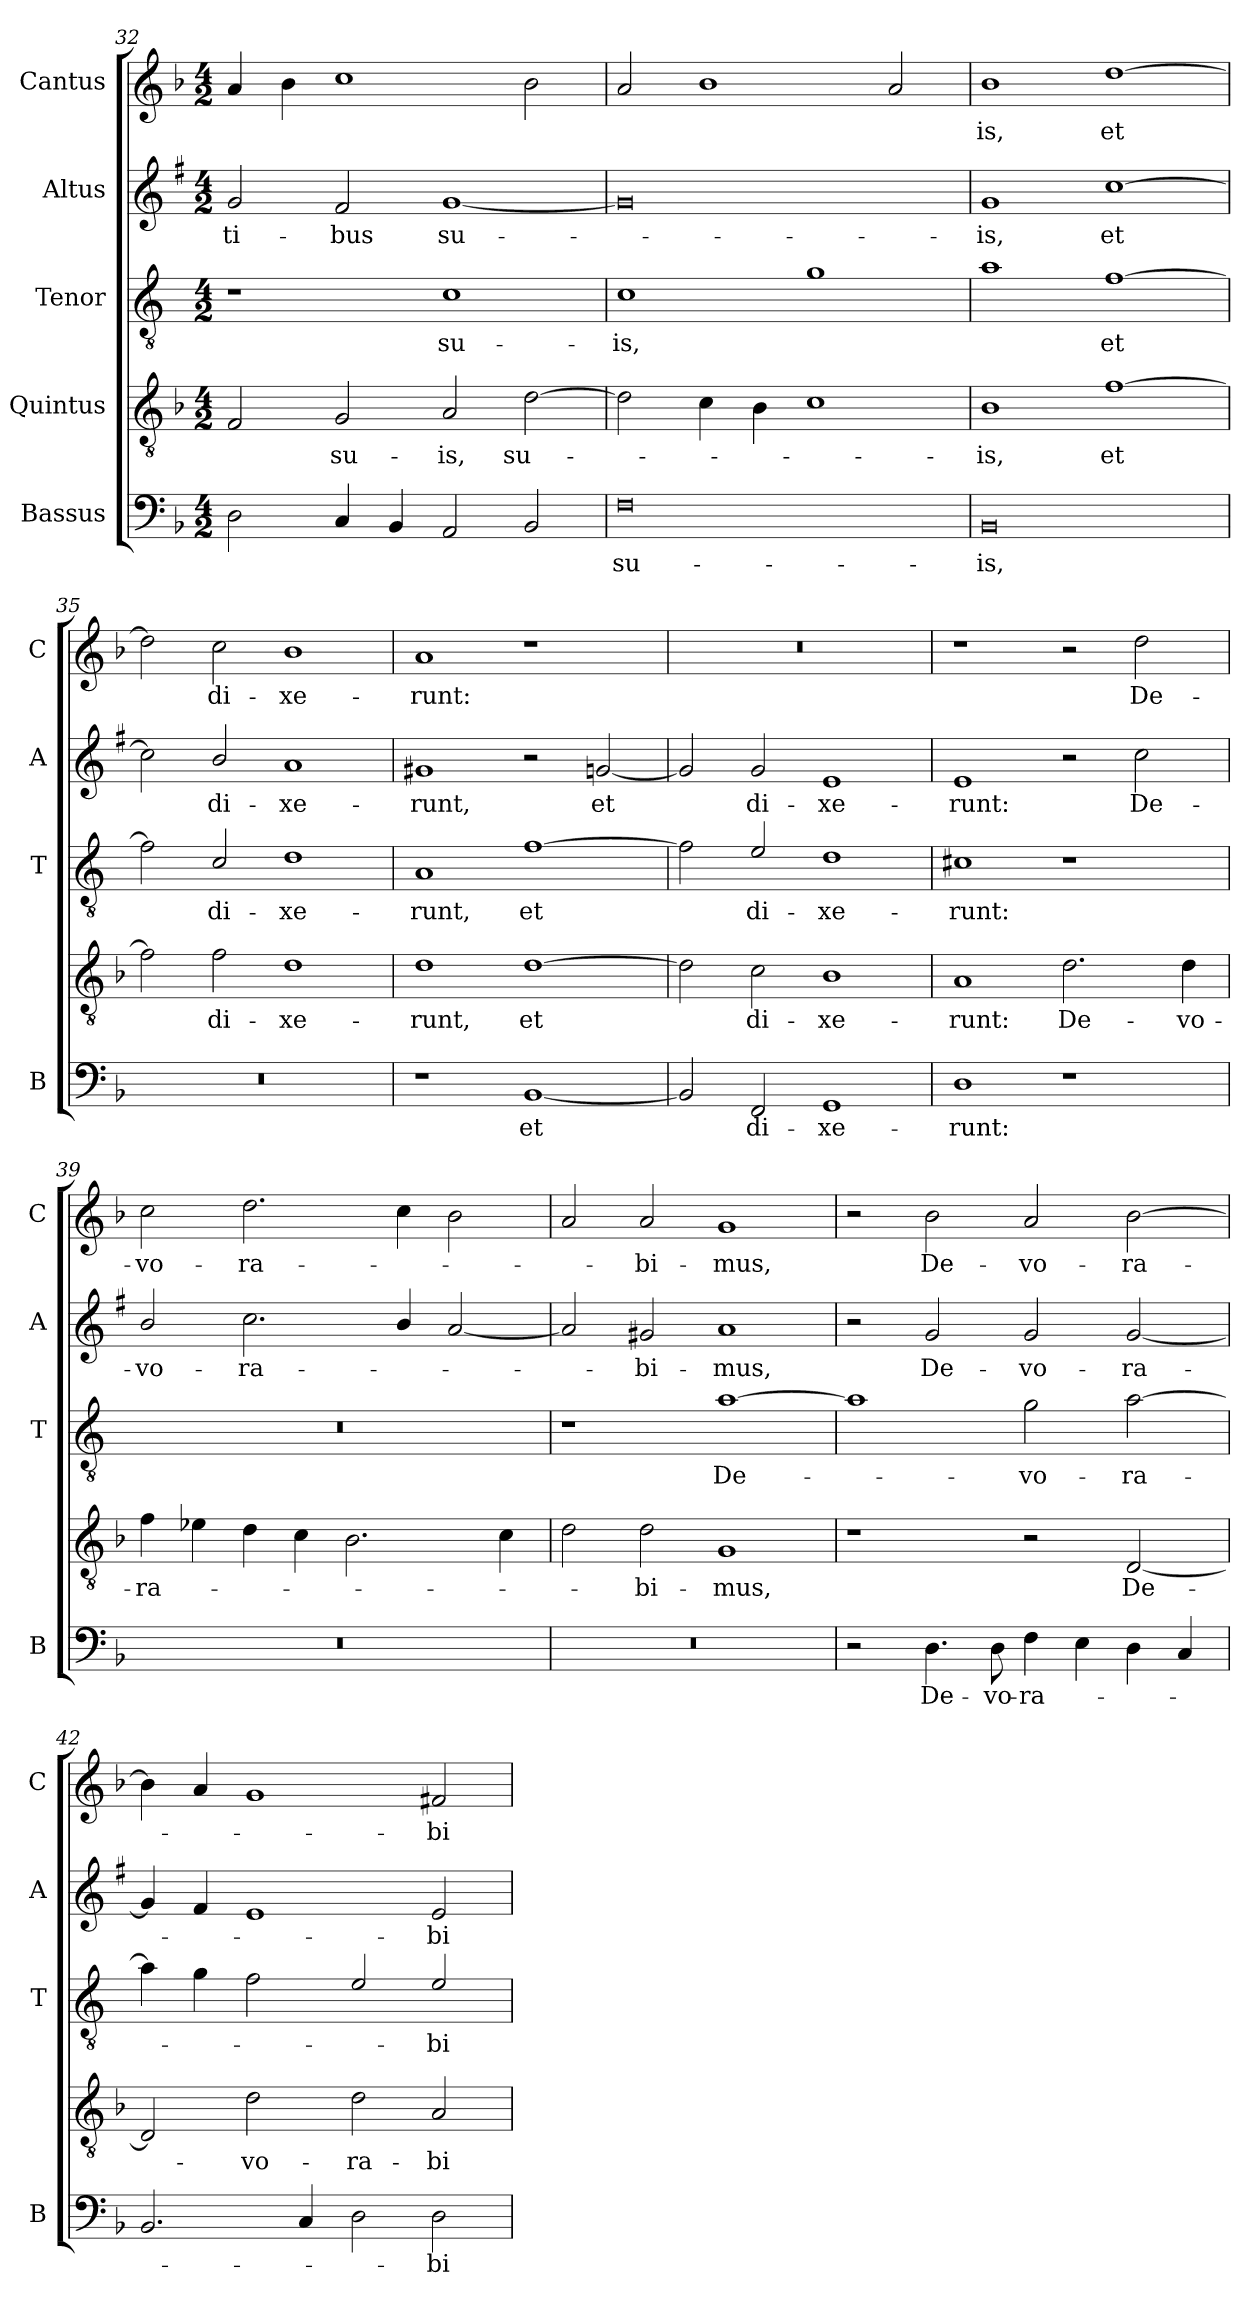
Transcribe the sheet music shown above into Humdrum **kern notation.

**kern	**text	**kern	**text	**kern	**text	**kern	**text	**kern	**text
*part5	*part5	*part4	*part4	*part3	*part3	*part2	*part2	*part1	*part1
*staff5	*staff5	*staff4	*staff4	*staff3	*staff3	*staff2	*staff2	*staff1	*staff1
*I"Bassus	*	*I"Quintus	*	*I"Tenor	*	*I"Altus	*	*I"Cantus	*
*I'B	*	*	*	*I'T	*	*I'A	*	*I'C	*
*clefF4	*	*clefGv2	*	*clefGv2	*	*clefG2	*	*clefG2	*
*	*	*	*	*ITrd4c7	*	*ITrd1c2	*	*	*
*k[b-]	*	*k[b-]	*	*k[b-]	*	*k[b-]	*	*k[b-]	*
*F:	*	*F:	*	*F:	*	*F:	*	*F:	*
*M4/2	*	*M4/2	*	*M4/2	*	*M4/2	*	*M4/2	*
=32	=32	=32	=32	=32	=32	=32	=32	=32	=32
!	!	!	!	!	!	!	!LO:LY:b	!	!
2D\	.	2F/	.	1r	.	2f/	-ti-	4a/	.
.	.	.	.	.	.	.	.	4b-\	.
!	!	!	!LO:LY:b	!	!	!	!LO:LY:b	!	!
4C/	.	2G/	su-	.	.	2e/	-bus	1cc	.
4BB-/	.	.	.	.	.	.	.	.	.
!	!	!	!LO:LY:b	!	!LO:LY:b	!	!LO:LY:b	!	!
2AA/	.	2A/	-is,	1F	su-	[1f	su-	.	.
!	!	!	!LO:LY:b	!	!	!	!	!	!
2BB-/	.	[2d\	su-	.	.	.	.	2b-\	.
=33	=33	=33	=33	=33	=33	=33	=33	=33	=33
!	!LO:LY:b	!	!	!	!LO:LY:b	!	!	!	!
0F	su-	2d\]	.	1F	-is,	0f]	.	2a/	.
.	.	4c\	.	.	.	.	.	1b-	.
.	.	4B-\	.	.	.	.	.	.	.
.	.	1c	.	1c	.	.	.	.	.
.	.	.	.	.	.	.	.	2a/	.
!!LO:PB:g=z
=34	=34	=34	=34	=34	=34	=34	=34	=34	=34
!	!LO:LY:b	!	!LO:LY:b	!	!	!	!LO:LY:b	!	!LO:LY:b
0BB-	-is,	1B-	-is,	1d	.	1f	-is,	1b-	-is,
!	!	!	!LO:LY:b	!	!LO:LY:b	!	!LO:LY:b	!	!LO:LY:b
.	.	[1f	et	[1B-	et	[1b-	et	[1dd	et
=35	=35	=35	=35	=35	=35	=35	=35	=35	=35
0r	.	2f\]	.	2B-\]	.	2b-\]	.	2dd\]	.
!	!	!	!LO:LY:b	!	!LO:LY:b	!	!LO:LY:b	!	!LO:LY:b
.	.	2f\	di-	2F/	di-	2a/	di-	2cc\	di-
!	!	!	!LO:LY:b	!	!LO:LY:b	!	!LO:LY:b	!	!LO:LY:b
.	.	1d	-xe-	1G	-xe-	1g	-xe-	1b-	-xe-
=36	=36	=36	=36	=36	=36	=36	=36	=36	=36
!	!	!	!LO:LY:b	!	!LO:LY:b	!	!LO:LY:b	!	!LO:LY:b
1r	.	1d	-runt,	1D	-runt,	1f#X	-runt,	1a	-runt:
!	!LO:LY:b	!	!LO:LY:b	!	!LO:LY:b	!	!	!	!
[1BB-	et	[1d	et	[1B-	et	2r	.	1r	.
!	!	!	!	!	!	!	!LO:LY:b	!	!
.	.	.	.	.	.	[2fn/	et	.	.
=37	=37	=37	=37	=37	=37	=37	=37	=37	=37
2BB-/]	.	2d\]	.	2B-\]	.	2f/]	.	0r	.
!	!LO:LY:b	!	!LO:LY:b	!	!LO:LY:b	!	!LO:LY:b	!	!
2FF/	di-	2c\	di-	2A/	di-	2f/	di-	.	.
!	!LO:LY:b	!	!LO:LY:b	!	!LO:LY:b	!	!LO:LY:b	!	!
1GG	-xe-	1B-	-xe-	1G	-xe-	1d	-xe-	.	.
=38	=38	=38	=38	=38	=38	=38	=38	=38	=38
!	!LO:LY:b	!	!LO:LY:b	!	!LO:LY:b	!	!LO:LY:b	!	!
1D	-runt:	1A	-runt:	1F#X	-runt:	1d	-runt:	1r	.
!	!	!	!LO:LY:b	!	!	!	!	!	!
1r	.	2.d\	De-	1r	.	2r	.	2r	.
!	!	!	!	!	!	!	!LO:LY:b	!	!LO:LY:b
.	.	.	.	.	.	2b-\	De-	2dd\	De-
!	!	!	!LO:LY:b	!	!	!	!	!	!
.	.	4d\	-vo-	.	.	.	.	.	.
=39	=39	=39	=39	=39	=39	=39	=39	=39	=39
!	!	!	!LO:LY:b	!	!	!	!LO:LY:b	!	!LO:LY:b
0r	.	4f\	-ra-	0r	.	2a/	-vo-	2cc\	-vo-
.	.	4e-X\	.	.	.	.	.	.	.
!	!	!	!	!	!	!	!LO:LY:b	!	!LO:LY:b
.	.	4d\	.	.	.	2.b-\	-ra-	2.dd\	-ra-
.	.	4c\	.	.	.	.	.	.	.
.	.	2.B-\	.	.	.	.	.	.	.
.	.	.	.	.	.	4a/	.	4cc\	.
.	.	.	.	.	.	[2g/	.	2b-\	.
.	.	4c\	.	.	.	.	.	.	.
=40	=40	=40	=40	=40	=40	=40	=40	=40	=40
0r	.	2d\	.	1r	.	2g/]	.	2a/	.
!	!	!	!LO:LY:b	!	!	!	!LO:LY:b	!	!LO:LY:b
.	.	2d\	-bi-	.	.	2f#X/	-bi-	2a/	-bi-
!	!	!	!LO:LY:b	!	!LO:LY:b	!	!LO:LY:b	!	!LO:LY:b
.	.	1G	-mus,	[1d	De-	1g	-mus,	1g	-mus,
!!LO:LB:g=z
=41	=41	=41	=41	=41	=41	=41	=41	=41	=41
2r	.	1r	.	1d]	.	2r	.	2r	.
!	!LO:LY:b	!	!	!	!	!	!LO:LY:b	!	!LO:LY:b
4.D\	De-	.	.	.	.	2f/	De-	2b-\	De-
!	!LO:LY:b	!	!	!	!	!	!	!	!
8D\	-vo-	.	.	.	.	.	.	.	.
!	!LO:LY:b	!	!	!	!LO:LY:b	!	!LO:LY:b	!	!LO:LY:b
4F\	-ra-	2r	.	2c\	-vo-	2f/	-vo-	2a/	-vo-
4E\	.	.	.	.	.	.	.	.	.
!	!	!	!LO:LY:b	!	!LO:LY:b	!	!LO:LY:b	!	!LO:LY:b
4D\	.	[2D/	De-	[2d\	-ra-	[2f/	-ra-	[2b-\	-ra-
4C/	.	.	.	.	.	.	.	.	.
=42	=42	=42	=42	=42	=42	=42	=42	=42	=42
2.BB-/	.	2D/]	.	4d\]	.	4f/]	.	4b-\]	.
.	.	.	.	4c\	.	4e/	.	4a/	.
!	!	!	!LO:LY:b	!	!	!	!	!	!
.	.	2d\	-vo-	2B-\	.	1d	.	1g	.
4C/	.	.	.	.	.	.	.	.	.
!	!	!	!LO:LY:b	!	!	!	!	!	!
2D\	.	2d\	-ra-	2A/	.	.	.	.	.
!	!LO:LY:b	!	!LO:LY:b	!	!LO:LY:b	!	!LO:LY:b	!	!LO:LY:b
2D\	-bi-	2A/	-bi-	2A/	-bi-	2d/	-bi-	2f#X/	-bi-
=	=	=	=	=	=	=	=	=	=
*-	*-	*-	*-	*-	*-	*-	*-	*-	*-
